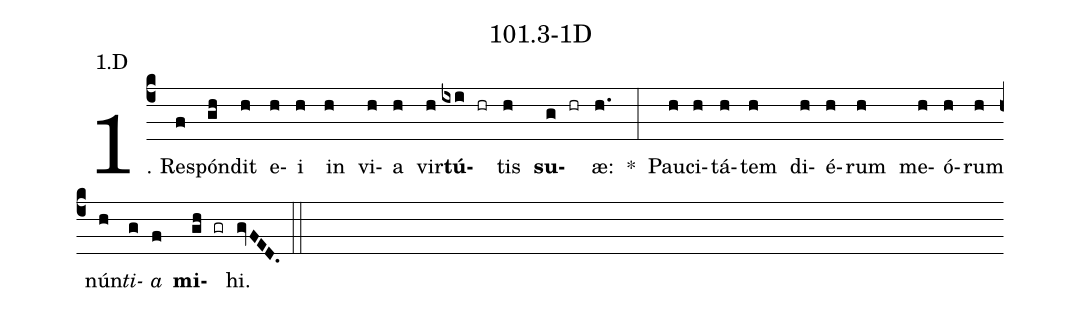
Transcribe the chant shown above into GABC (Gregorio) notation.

name: 101.3-1D;
annotation: 1.D;
%%
(c4)1. Re(f)spón(gh)dit(h) e(h)i(h) in(h) vi(h)a(h) vir(h)<b>tú</b>(ixi hr)tis(h) <b>su</b>(g hr)æ:(h.) *(:) Pau(h)ci(h)tá(h)tem(h) di(h)é(h)rum(h) me(h)ó(h)rum(h) nún(h)<i>ti</i>(g)<i>a</i>(f) <b>mi</b>(gh gr)hi.(gvFED.) (::)


%E(h) u(h) o(g) u(f) a(gh) e.(gvFED.) (::)
